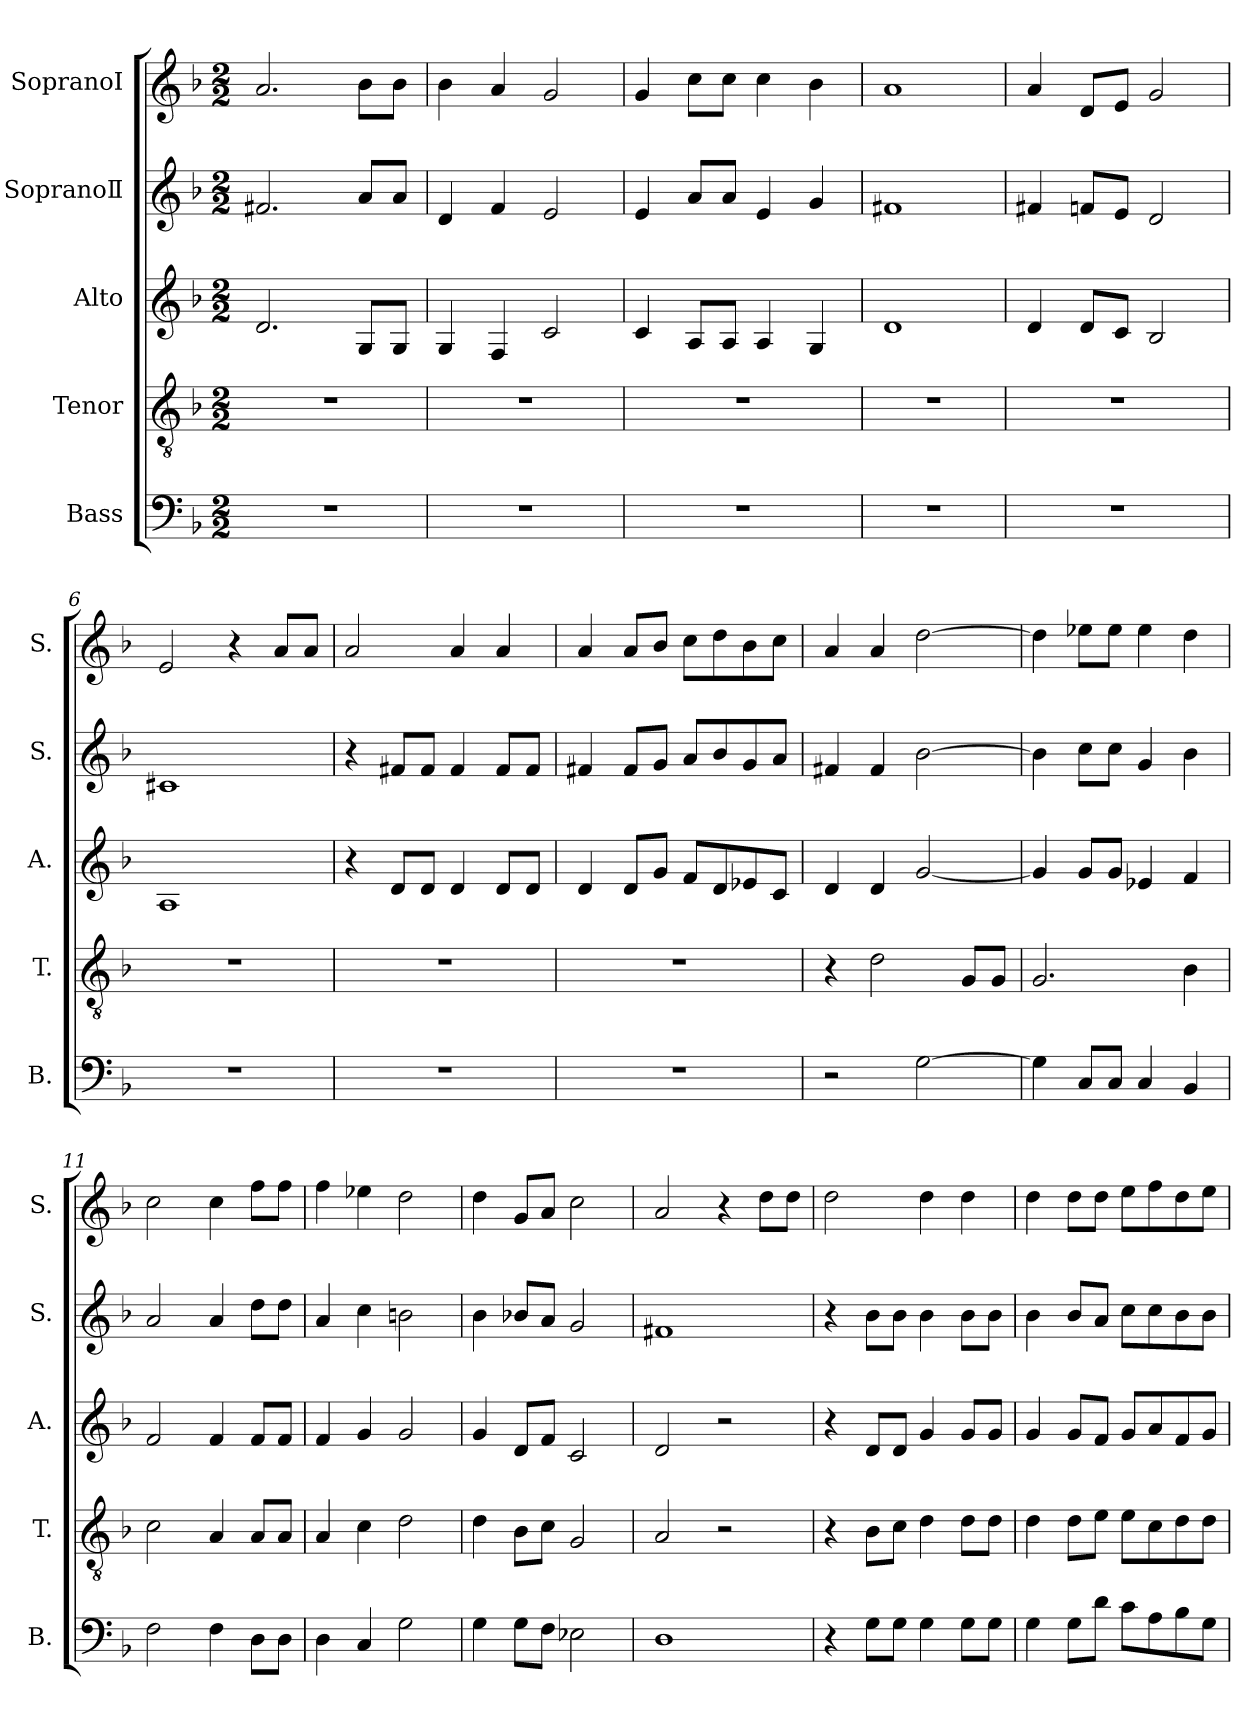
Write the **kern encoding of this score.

**kern	**kern	**kern	**kern	**kern
*part5	*part4	*part3	*part2	*part1
*staff5	*staff4	*staff3	*staff2	*staff1
*I"Bass	*I"Tenor	*I"Alto	*I"SopranoⅡ	*I"SopranoⅠ
*I'B.	*I'T.	*I'A.	*I'S.	*I'S.
*clefF4	*clefGv2	*clefG2	*clefG2	*clefG2
*k[b-]	*k[b-]	*k[b-]	*k[b-]	*k[b-]
*M2/2	*M2/2	*M2/2	*M2/2	*M2/2
=1	=1	=1	=1	=1
1r	1r	2.d/	2.f#X/	2.a/
.	.	8G/L	8a/L	8b-\L
.	.	8G/J	8a/J	8b-\J
=2	=2	=2	=2	=2
1r	1r	4G/	4d/	4b-\
.	.	4F/	4f/	4a/
.	.	2c/	2e/	2g/
=3	=3	=3	=3	=3
1r	1r	4c/	4e/	4g/
.	.	8A/L	8a/L	8cc\L
.	.	8A/J	8a/J	8cc\J
.	.	4A/	4e/	4cc\
.	.	4G/	4g/	4b-\
=4	=4	=4	=4	=4
1r	1r	1d	1f#X	1a
=5	=5	=5	=5	=5
1r	1r	4d/	4f#X/	4a/
.	.	8d/L	8fn/L	8d/L
.	.	8c/J	8e/J	8e/J
.	.	2B-/	2d/	2g/
!!LO:LB:g=z
=6	=6	=6	=6	=6
1r	1r	1A	1c#X	2e/
.	.	.	.	4r
.	.	.	.	8a/L
.	.	.	.	8a/J
=7	=7	=7	=7	=7
1r	1r	4r	4r	2a/
.	.	8d/L	8f#X/L	.
.	.	8d/J	8f#/J	.
.	.	4d/	4f#/	4a/
.	.	8d/L	8f#/L	4a/
.	.	8d/J	8f#/J	.
=8	=8	=8	=8	=8
1r	1r	4d/	4f#X/	4a/
.	.	8d/L	8f#/L	8a/L
.	.	8g/J	8g/J	8b-/J
.	.	8f/L	8a/L	8cc\L
.	.	8d/	8b-/	8dd\
.	.	8e-X/	8g/	8b-\
.	.	8c/J	8a/J	8cc\J
=9	=9	=9	=9	=9
2r	4r	4d/	4f#X/	4a/
.	2d\	4d/	4f#/	4a/
[2G\	.	[2g/	[2b-\	[2dd\
.	8G/L	.	.	.
.	8G/J	.	.	.
=10	=10	=10	=10	=10
4G\]	2.G/	4g/]	4b-\]	4dd\]
8C/L	.	8g/L	8cc\L	8ee-X\L
8C/J	.	8g/J	8cc\J	8ee-\J
4C/	.	4e-X/	4g/	4ee-\
4BB-/	4B-\	4f/	4b-\	4dd\
!!LO:PB:g=z
=11	=11	=11	=11	=11
2F\	2c\	2f/	2a/	2cc\
4F\	4A/	4f/	4a/	4cc\
8D\L	8A/L	8f/L	8dd\L	8ff\L
8D\J	8A/J	8f/J	8dd\J	8ff\J
=12	=12	=12	=12	=12
4D\	4A/	4f/	4a/	4ff\
4C/	4c\	4g/	4cc\	4ee-X\
2G\	2d\	2g/	2bn\	2dd\
=13	=13	=13	=13	=13
4G\	4d\	4g/	4b-\	4dd\
8G\L	8B-\L	8d/L	8b-X/L	8g/L
8F\J	8c\J	8f/J	8a/J	8a/J
2E-X\	2G/	2c/	2g/	2cc\
=14	=14	=14	=14	=14
1D	2A/	2d/	1f#X	2a/
.	2r	2r	.	4r
.	.	.	.	8dd\L
.	.	.	.	8dd\J
=15	=15	=15	=15	=15
4r	4r	4r	4r	2dd\
8G\L	8B-\L	8d/L	8b-\L	.
8G\J	8c\J	8d/J	8b-\J	.
4G\	4d\	4g/	4b-\	4dd\
8G\L	8d\L	8g/L	8b-\L	4dd\
8G\J	8d\J	8g/J	8b-\J	.
=16	=16	=16	=16	=16
4G\	4d\	4g/	4b-\	4dd\
8G\L	8d\L	8g/L	8b-/L	8dd\L
8d\J	8e\J	8f/J	8a/J	8dd\J
8c\L	8e\L	8g/L	8cc\L	8ee\L
8A\	8c\	8a/	8cc\	8ff\
8B-\	8d\	8f/	8b-\	8dd\
8G\J	8d\J	8g/J	8b-\J	8ee\J
=	=	=	=	=
*-	*-	*-	*-	*-
